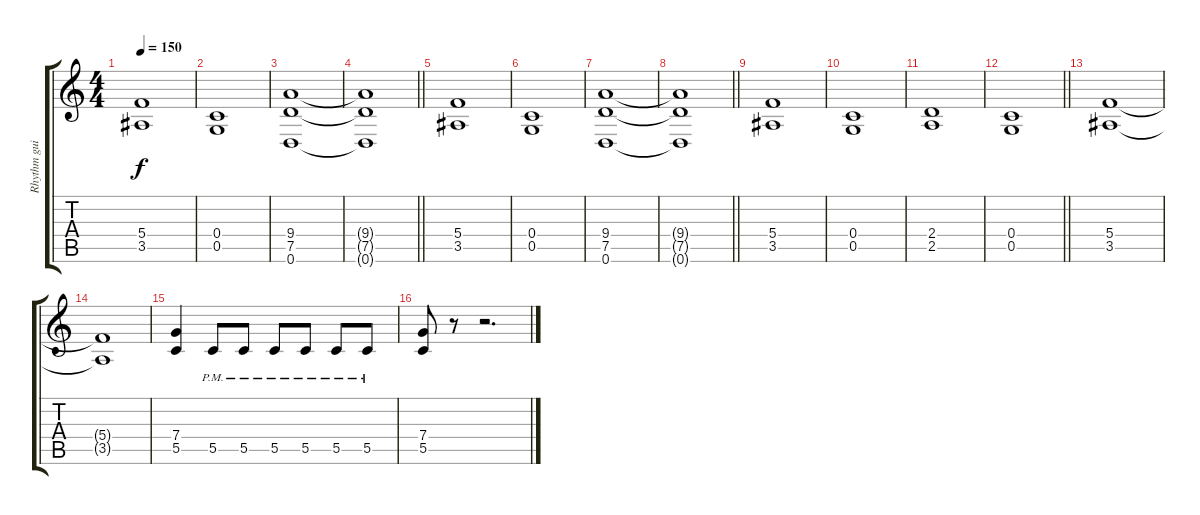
\track ("Rhythm guitar 2" "Rhythm gui") {instrument distortionguitar}
\staff {score tabs}
\tuning (D4 A3 F3 C3 G2 D2) {hide}
\ts (4 4)
\tempo 150
\clef g2
\ks c
(5.4 3.5).1{dy f instrument distortionguitar} |
(0.4 0.5).1 |
(9.4 7.5 0.6).1 |
\barLineRight lightlight
(9.4{t} 7.5{t} 0.6{t}).1 |
(5.4 3.5).1 |
(0.4 0.5).1 |
(9.4 7.5 0.6).1 |
\barLineRight lightlight
(9.4{t} 7.5{t} 0.6{t}).1 |
(5.4 3.5).1 |
(0.4 0.5).1 |
(2.4 2.5).1 |
\barLineRight lightlight
(0.4 0.5).1 |
(5.4 3.5).1 |
(5.4{t} 3.5{t}).1 |
(7.4 5.5).4 5.5{pm}.8 5.5{pm}.8 5.5{pm}.8 5.5{pm}.8 5.5{pm}.8 5.5{pm}.8 |
(7.4 5.5).8 r.8 r.2{d}
